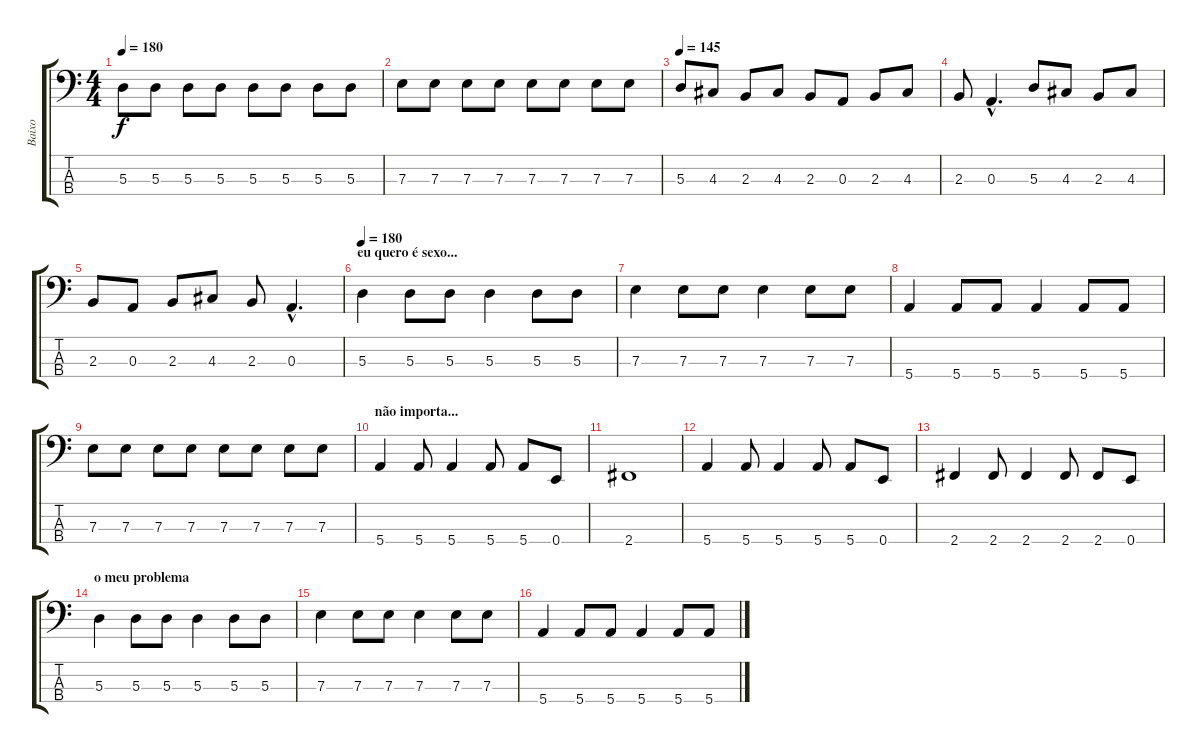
\track ("Baixo" "Baixo") {instrument electricbasspick}
\staff {score tabs}
\tuning (G2 D2 A1 E1) {hide}
\ts (4 4)
\tempo 180
\clef f4
\ks c
5.3.8{dy f} 5.3.8 5.3.8 5.3.8 5.3.8 5.3.8 5.3.8 5.3.8 |
7.3.8 7.3.8 7.3.8 7.3.8 7.3.8 7.3.8 7.3.8 7.3.8 |
\tempo 145
5.3.8 4.3.8 2.3.8 4.3.8 2.3.8 0.3.8 2.3.8 4.3.8 |
2.3.8 0.3{hac}.4{d} 5.3.8 4.3.8 2.3.8 4.3.8 |
2.3.8 0.3.8 2.3.8 4.3.8 2.3.8 0.3{hac}.4{d} |
\section ("" "eu quero é sexo...")
\tempo 180
5.3.4 5.3.8 5.3.8 5.3.4 5.3.8 5.3.8 |
7.3.4 7.3.8 7.3.8 7.3.4 7.3.8 7.3.8 |
5.4.4 5.4.8 5.4.8 5.4.4 5.4.8 5.4.8 |
7.3.8 7.3.8 7.3.8 7.3.8 7.3.8 7.3.8 7.3.8 7.3.8 |
\section ("" "não importa...")
5.4.4 5.4.8 5.4.4 5.4.8 5.4.8 0.4.8 |
2.4.1 |
5.4.4 5.4.8 5.4.4 5.4.8 5.4.8 0.4.8 |
2.4.4 2.4.8 2.4.4 2.4.8 2.4.8 0.4.8 |
\section ("" "o meu problema")
5.3.4 5.3.8 5.3.8 5.3.4 5.3.8 5.3.8 |
7.3.4 7.3.8 7.3.8 7.3.4 7.3.8 7.3.8 |
5.4.4 5.4.8 5.4.8 5.4.4 5.4.8 5.4.8
